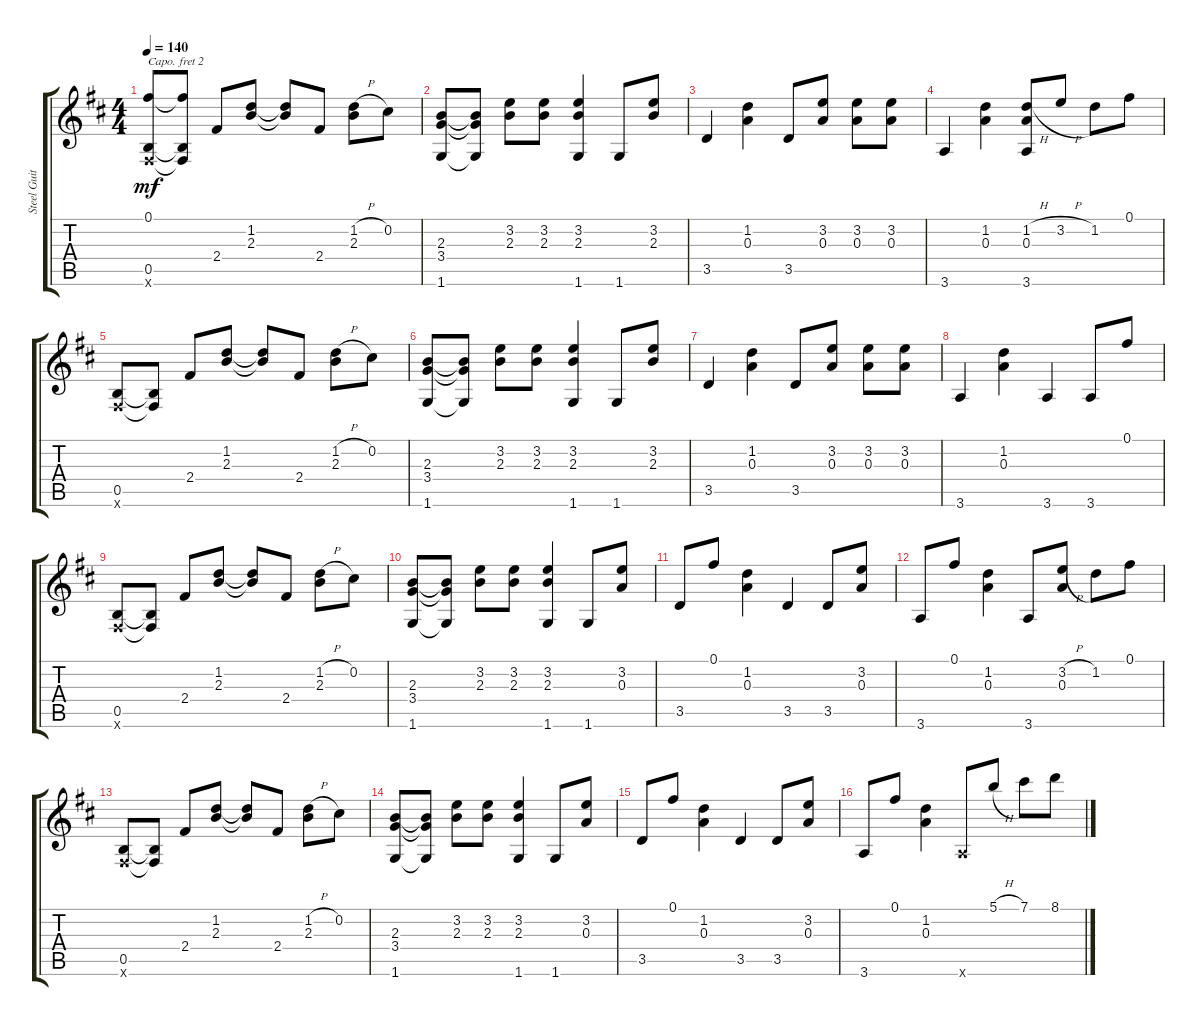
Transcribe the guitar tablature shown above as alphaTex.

\track ("Steel Guitar" "Steel Guit") {instrument acousticguitarsteel}
\staff {score tabs}
\capo 2
\tuning (E4 B3 G3 D3 A2 E2) {hide}
\ts (4 4)
\tempo 140
\clef g2
\ks d
(0.1 0.5 0.6{x}).8{dy mf} (0.1{t} 0.5{t} 0.6{t}).8 2.4.8 (1.2 2.3).8 (1.2{t} 2.3{t}).8 2.4.8 (1.2{h} 2.3).8 0.2.8 |
(2.3 3.4 1.6).8 (2.3{t} 3.4{t} 1.6{t}).8 (3.2 2.3).8 (3.2 2.3).8 (3.2 2.3 1.6).4 1.6.8 (3.2 2.3).8 |
3.5.4 (1.2 0.3).4 3.5.8 (3.2 0.3).8 (3.2 0.3).8 (3.2 0.3).8 |
3.6.4 (1.2 0.3).4 (1.2{h} 0.3 3.6).8 3.2{h}.8 1.2.8 0.1.8 |
(0.5 0.6{x}).8 (0.5{t} 0.6{t}).8 2.4.8 (1.2 2.3).8 (1.2{t} 2.3{t}).8 2.4.8 (1.2{h} 2.3).8 0.2.8 |
(2.3 3.4 1.6).8 (2.3{t} 3.4{t} 1.6{t}).8 (3.2 2.3).8 (3.2 2.3).8 (3.2 2.3 1.6).4 1.6.8 (3.2 2.3).8 |
3.5.4 (1.2 0.3).4 3.5.8 (3.2 0.3).8 (3.2 0.3).8 (3.2 0.3).8 |
3.6.4 (1.2 0.3).4 3.6.4 3.6.8 0.1.8 |
(0.5 0.6{x}).8 (0.5{t} 0.6{t}).8 2.4.8 (1.2 2.3).8 (1.2{t} 2.3{t}).8 2.4.8 (1.2{h} 2.3).8 0.2.8 |
(2.3 3.4 1.6).8 (2.3{t} 3.4{t} 1.6{t}).8 (3.2 2.3).8 (3.2 2.3).8 (3.2 2.3 1.6).4 1.6.8 (3.2 0.3).8 |
3.5.8 0.1.8 (1.2 0.3).4 3.5.4 3.5.8 (3.2 0.3).8 |
3.6.8 0.1.8 (1.2 0.3).4 3.6.8 (3.2{h} 0.3).8 1.2.8 0.1.8 |
(0.5 0.6{x}).8 (0.5{t} 0.6{t}).8 2.4.8 (1.2 2.3).8 (1.2{t} 2.3{t}).8 2.4.8 (1.2{h} 2.3).8 0.2.8 |
(2.3 3.4 1.6).8 (2.3{t} 3.4{t} 1.6{t}).8 (3.2 2.3).8 (3.2 2.3).8 (3.2 2.3 1.6).4 1.6.8 (3.2 0.3).8 |
3.5.8 0.1.8 (1.2 0.3).4 3.5.4 3.5.8 (3.2 0.3).8 |
3.6.8 0.1.8 (1.2 0.3).4 3.6{x}.8 5.1{h}.8 7.1.8 8.1.8
